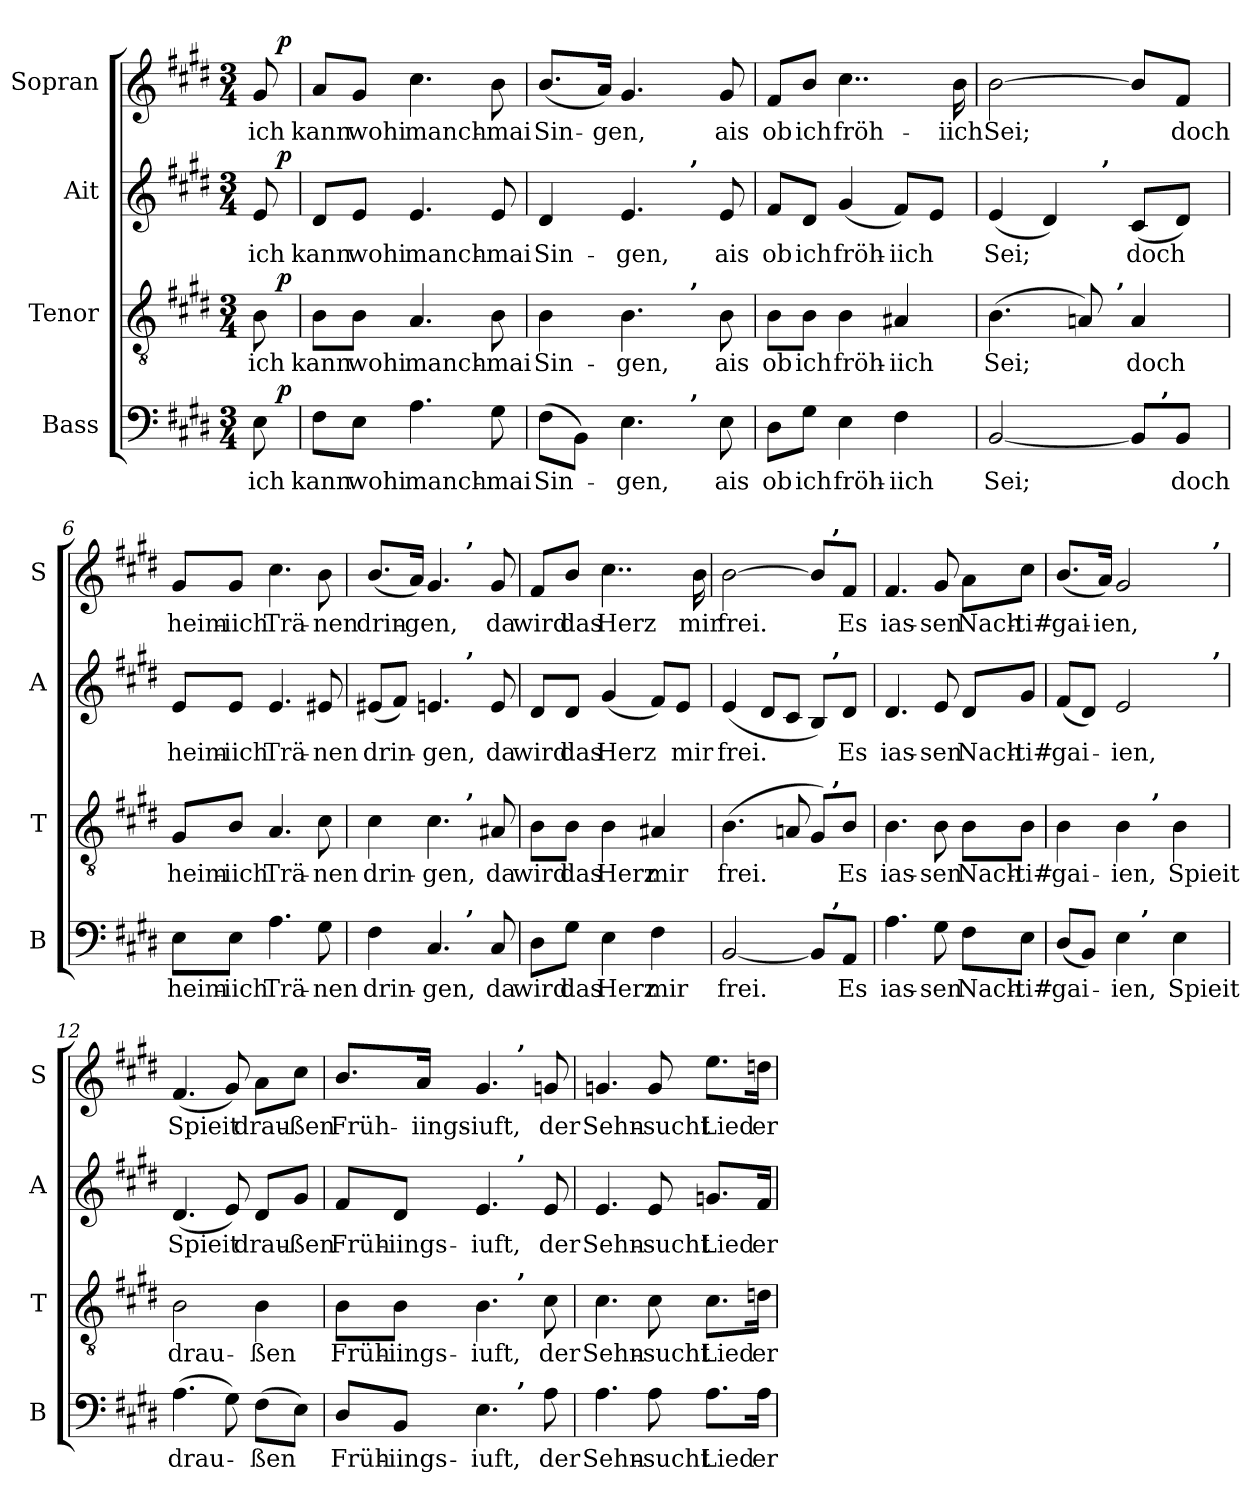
**kern	**text	**dynam	**kern	**text	**dynam	**kern	**text	**dynam	**kern	**text	**dynam
*part4	*part4	*part4	*part3	*part3	*part3	*part2	*part2	*part2	*part1	*part1	*part1
*staff4	*staff4	*staff4	*staff3	*staff3	*staff3	*staff2	*staff2	*staff2	*staff1	*staff1	*staff1
*I"Bass	*	*	*I"Tenor	*	*	*I"Ait	*	*	*I"Sopran	*	*
*I'B	*	*	*I'T	*	*	*I'A	*	*	*I'S	*	*
*clefF4	*	*	*clefGv2	*	*	*clefG2	*	*	*clefG2	*	*
*k[f#c#g#d#]	*	*	*k[f#c#g#d#]	*	*	*k[f#c#g#d#]	*	*	*k[f#c#g#d#]	*	*
*E:	*	*	*E:	*	*	*E:	*	*	*E:	*	*
*M3/4	*	*	*M3/4	*	*	*M3/4	*	*	*M3/4	*	*
=1	=1	=1	=1	=1	=1	=1	=1	=1	=1	=1	=1
!	!	!	!	!	!	!	!	!	!LO:TX:a:B:t=Sehr langsam	!	!
!	!LO:LY:b	!	!	!LO:LY:b	!	!	!LO:LY:b	!	!	!LO:LY:b	!
*^	*	*	*^	*	*	*^	*	*	*^	*	*
8E\	16ryy	ich	.	8B\	16ryy	ich	.	8e/	16ryy	ich	.	8g#/	16ryy	ich	.
!	!	!	!LO:DY:a	!	!	!	!LO:DY:a	!	!	!	!LO:DY:a	!	!	!	!LO:DY:a
.	16ryy	.	p	.	16ryy	.	p	.	16ryy	.	p	.	16ryy	.	p
=2	=2	=2	=2	=2	=2	=2	=2	=2	=2	=2	=2	=2	=2	=2	=2
!	!	!LO:LY:b	!	!	!	!LO:LY:b	!	!	!	!LO:LY:b	!	!	!	!LO:LY:b	!
*v	*v	*	*	*	*	*	*	*v	*v	*	*	*v	*v	*	*
*	*	*	*v	*v	*	*	*	*	*	*	*	*
8F#\L	kann	.	8B\L	kann	.	8d#/L	kann	.	8a/L	kann	.
!	!LO:LY:b	!	!	!LO:LY:b	!	!	!LO:LY:b	!	!	!LO:LY:b	!
8E\J	wohi	.	8B\J	wohi	.	8e/J	wohi	.	8g#/J	wohi	.
!	!LO:LY:b	!	!	!LO:LY:b	!	!	!LO:LY:b	!	!	!LO:LY:b	!
4.A\	manch-	.	4.A/	manch-	.	4.e/	manch-	.	4.cc#\	manch-	.
!	!LO:LY:b:rj	!	!	!LO:LY:b:rj	!	!	!LO:LY:b:rj	!	!	!LO:LY:b:rj	!
8G#\	-mai	.	8B\	-mai	.	8e/	-mai	.	8b\	-mai	.
=3	=3	=3	=3	=3	=3	=3	=3	=3	=3	=3	=3
!	!LO:LY:b	!	!	!LO:LY:b	!	!	!LO:LY:b	!	!	!LO:LY:b	!
*^	*	*	*^	*	*	*^	*	*	*	*	*
(>8F#\L	2ryy	Sin-	.	4B\	2ryy	Sin-	.	4d#/	2ryy	Sin-	.	(<8.b/L	Sin-	.
8BB\J)	.	.	.	.	.	.	.	.	.	.	.	.	.	.
!	!	!	!	!	!	!	!	!	!	!	!	!	!LO:LY:b	!
.	.	.	.	.	.	.	.	.	.	.	.	16a/Jk)	-gen,	.
!	!	!LO:LY:b	!	!	!	!LO:LY:b	!	!	!	!LO:LY:b	!	!	!	!
4.E\	.	-gen,	.	4.B\	.	-gen,	.	4.e/	.	-gen,	.	4.g#/	.	.
.	32ryy	.	.	.	32ryy	.	.	.	32ryy	.	.	.	.	.
!	!	!	!	!	!	!	!	!	!LO:TX:a:B:t=,	!	!	!	!	!
!	!	!	!	!	!LO:TX:a:B:t=,	!	!	!	!	!	!	!	!	!
!	!LO:TX:a:B:t=,	!	!	!	!	!	!	!	!	!	!	!	!	!
.	8..ryy	.	.	.	8..ryy	.	.	.	8..ryy	.	.	.	.	.
!	!	!LO:LY:b	!	!	!	!LO:LY:b	!	!	!	!LO:LY:b	!	!	!LO:LY:b	!
8E\	.	ais	.	8B\	.	ais	.	8e/	.	ais	.	8g#/	ais	.
=4	=4	=4	=4	=4	=4	=4	=4	=4	=4	=4	=4	=4	=4	=4
!	!	!LO:LY:b	!	!	!	!LO:LY:b	!	!	!	!LO:LY:b	!	!	!LO:LY:b	!
*v	*v	*	*	*	*	*	*	*v	*v	*	*	*	*	*
*	*	*	*v	*v	*	*	*	*	*	*	*	*
8D#\L	ob	.	8B\L	ob	.	8f#/L	ob	.	8f#/L	ob	.
!	!LO:LY:b	!	!	!LO:LY:b	!	!	!LO:LY:b	!	!	!LO:LY:b	!
8G#\J	ich	.	8B\J	ich	.	8d#/J	ich	.	8b/J	ich	.
!	!LO:LY:b	!	!	!LO:LY:b	!	!	!LO:LY:b	!	!	!LO:LY:b	!
4E\	fröh-	.	4B\	fröh-	.	(<4g#/	fröh-	.	4..cc#\	fröh-	.
!	!LO:LY:b:rj	!	!	!LO:LY:b:rj	!	!	!LO:LY:b	!	!	!	!
4F#\	-iich	.	4A#X/	-iich	.	8f#/L)	-iich	.	.	.	.
.	.	.	.	.	.	8e/J	.	.	.	.	.
!	!	!	!	!	!	!	!	!	!	!LO:LY:b	!
.	.	.	.	.	.	.	.	.	16b\	-iich	.
=5	=5	=5	=5	=5	=5	=5	=5	=5	=5	=5	=5
!	!LO:LY:b	!	!	!LO:LY:b	!	!	!LO:LY:b	!	!	!LO:LY:b	!
*^	*	*	*^	*	*	*^	*	*	*	*	*
[<2BB/	2ryy	Sei;	.	(<4.B\	4...ryy	Sei;	.	(<4e/	4..ryy	Sei;	.	[>2b\	Sei;	.
.	.	.	.	.	.	.	.	4d#/)	.	.	.	.	.	.
.	.	.	.	8An/)	.	.	.	.	.	.	.	.	.	.
!	!	!	!	!	!	!	!	!	!LO:TX:a:B:t=,	!	!	!	!	!
.	.	.	.	.	.	.	.	.	4ryy	.	.	.	.	.
!	!	!	!	!	!LO:TX:a:B:t=,	!	!	!	!	!	!	!	!	!
.	.	.	.	.	4ryy	.	.	.	.	.	.	.	.	.
!	!	!	!	!	!	!LO:LY:b	!	!	!	!LO:LY:b	!	!	!	!
8BB/L]	16.ryy	.	.	4A/	.	doch	.	(<8c#/L	.	doch	.	8b/L]	.	.
!	!LO:TX:a:B:t=,	!	!	!	!	!	!	!	!	!	!	!	!	!
.	8ryy	.	.	.	.	.	.	.	.	.	.	.	.	.
!	!	!LO:LY:b	!	!	!	!	!	!	!	!	!	!	!LO:LY:b	!
8BB/J	.	doch	.	.	.	.	.	8d#/J)	.	.	.	8f#/J	doch	.
.	.	.	.	.	.	.	.	.	16ryy	.	.	.	.	.
.	32ryy	.	.	.	32ryy	.	.	.	.	.	.	.	.	.
!!LO:LB:g=z
=6	=6	=6	=6	=6	=6	=6	=6	=6	=6	=6	=6	=6	=6	=6
!	!	!LO:LY:b	!	!	!	!LO:LY:b	!	!	!	!LO:LY:b	!	!	!LO:LY:b	!
*v	*v	*	*	*	*	*	*	*v	*v	*	*	*	*	*
*	*	*	*v	*v	*	*	*	*	*	*	*	*
8E\L	heim-	.	8G#/L	heim-	.	8e/L	heim-	.	8g#/L	heim-	.
!	!LO:LY:b:rj	!	!	!LO:LY:b:rj	!	!	!LO:LY:b:rj	!	!	!LO:LY:b:rj	!
8E\J	-iich	.	8B/J	-iich	.	8e/J	-iich	.	8g#/J	-iich	.
!	!LO:LY:b	!	!	!LO:LY:b	!	!	!LO:LY:b	!	!	!LO:LY:b	!
4.A\	Trä-	.	4.A/	Trä-	.	4.e/	Trä-	.	4.cc#\	Trä-	.
!	!LO:LY:b:rj	!	!	!LO:LY:b:rj	!	!	!LO:LY:b:rj	!	!	!LO:LY:b:rj	!
8G#\	-nen	.	8c#\	-nen	.	8e#X/	-nen	.	8b\	-nen	.
=7	=7	=7	=7	=7	=7	=7	=7	=7	=7	=7	=7
!	!LO:LY:b	!	!	!LO:LY:b	!	!	!LO:LY:b	!	!	!LO:LY:b	!
*^	*	*	*^	*	*	*^	*	*	*^	*	*
4F#\	2ryy	drin-	.	4c#\	2ryy	drin-	.	(<8e#X/L	2ryy	drin-	.	(<8.b/L	2ryy	drin-	.
.	.	.	.	.	.	.	.	8f#/J)	.	.	.	.	.	.	.
!	!	!	!	!	!	!	!	!	!	!	!	!	!	!LO:LY:b	!
.	.	.	.	.	.	.	.	.	.	.	.	16a/Jk)	.	-gen,	.
!	!	!LO:LY:b	!	!	!	!LO:LY:b	!	!	!	!LO:LY:b	!	!	!	!	!
4.C#/	.	-gen,	.	4.c#\	.	-gen,	.	4.en/	.	-gen,	.	4.g#/	.	.	.
!	!	!	!	!	!	!	!	!	!	!	!	!	!LO:TX:a:B:t=,	!	!
!	!	!	!	!	!	!	!	!	!LO:TX:a:B:t=,	!	!	!	!	!	!
!	!	!	!	!	!LO:TX:a:B:t=,	!	!	!	!	!	!	!	!	!	!
!	!LO:TX:a:B:t=,	!	!	!	!	!	!	!	!	!	!	!	!	!	!
.	4ryy	.	.	.	4ryy	.	.	.	4ryy	.	.	.	4ryy	.	.
!	!	!LO:LY:b	!	!	!	!LO:LY:b	!	!	!	!LO:LY:b	!	!	!	!LO:LY:b	!
8C#/	.	da	.	8A#X/	.	da	.	8e/	.	da	.	8g#/	.	da	.
=8	=8	=8	=8	=8	=8	=8	=8	=8	=8	=8	=8	=8	=8	=8	=8
!	!	!LO:LY:b	!	!	!	!LO:LY:b	!	!	!	!LO:LY:b	!	!	!	!LO:LY:b	!
*v	*v	*	*	*	*	*	*	*v	*v	*	*	*v	*v	*	*
*	*	*	*v	*v	*	*	*	*	*	*	*	*
8D#\L	wird	.	8B\L	wird	.	8d#/L	wird	.	8f#/L	wird	.
!	!LO:LY:b	!	!	!LO:LY:b	!	!	!LO:LY:b	!	!	!LO:LY:b	!
8G#\J	das	.	8B\J	das	.	8d#/J	das	.	8b/J	das	.
!	!LO:LY:b	!	!	!LO:LY:b	!	!	!LO:LY:b	!	!	!LO:LY:b	!
4E\	Herz	.	4B\	Herz	.	(<4g#/	Herz	.	4..cc#\	Herz	.
!	!LO:LY:b	!	!	!LO:LY:b	!	!	!	!	!	!	!
4F#\	mir	.	4A#X/	mir	.	8f#/L)	.	.	.	.	.
!	!	!	!	!	!	!	!LO:LY:b	!	!	!	!
.	.	.	.	.	.	8e/J	mir	.	.	.	.
!	!	!	!	!	!	!	!	!	!	!LO:LY:b	!
.	.	.	.	.	.	.	.	.	16b\	mir	.
=9	=9	=9	=9	=9	=9	=9	=9	=9	=9	=9	=9
!	!LO:LY:b	!	!	!LO:LY:b	!	!	!LO:LY:b	!	!	!LO:LY:b	!
*^	*	*	*^	*	*	*^	*	*	*^	*	*
[<2BB/	2ryy	frei.	.	(<4.B\	2ryy	frei.	.	(<4e/	2ryy	frei.	.	[>2b\	2ryy	frei.	.
.	.	.	.	.	.	.	.	8d#/L	.	.	.	.	.	.	.
.	.	.	.	8An/	.	.	.	8c#/J	.	.	.	.	.	.	.
8BB/L]	16.ryy	.	.	8G#/L)	16.ryy	.	.	8B/L)	16.ryy	.	.	8b/L]	16.ryy	.	.
!	!	!	!	!	!	!	!	!	!	!	!	!	!LO:TX:a:B:t=,	!	!
!	!	!	!	!	!	!	!	!	!LO:TX:a:B:t=,	!	!	!	!	!	!
!	!	!	!	!	!LO:TX:a:B:t=,	!	!	!	!	!	!	!	!	!	!
!	!LO:TX:a:B:t=,	!	!	!	!	!	!	!	!	!	!	!	!	!	!
.	8ryy	.	.	.	8ryy	.	.	.	8ryy	.	.	.	8ryy	.	.
!	!	!LO:LY:b	!	!	!	!LO:LY:b	!	!	!	!LO:LY:b	!	!	!	!LO:LY:b	!
8AA/J	.	Es	.	8B/J	.	Es	.	8d#/J	.	Es	.	8f#/J	.	Es	.
.	32ryy	.	.	.	32ryy	.	.	.	32ryy	.	.	.	32ryy	.	.
=10	=10	=10	=10	=10	=10	=10	=10	=10	=10	=10	=10	=10	=10	=10	=10
!	!	!LO:LY:b	!	!	!	!LO:LY:b	!	!	!	!LO:LY:b	!	!	!	!LO:LY:b	!
*v	*v	*	*	*	*	*	*	*v	*v	*	*	*v	*v	*	*
*	*	*	*v	*v	*	*	*	*	*	*	*	*
4.A\	ias-	.	4.B\	ias-	.	4.d#/	ias-	.	4.f#/	ias-	.
!	!LO:LY:b	!	!	!LO:LY:b	!	!	!LO:LY:b	!	!	!LO:LY:b	!
8G#\	-sen	.	8B\	-sen	.	8e/	-sen	.	8g#/	-sen	.
!	!LO:LY:b	!	!	!LO:LY:b	!	!	!LO:LY:b	!	!	!LO:LY:b	!
8F#\L	Nach-	.	8B\L	Nach-	.	8d#/L	Nach-	.	8a\L	Nach-	.
!	!LO:LY:b:rj	!	!	!LO:LY:b:rj	!	!	!LO:LY:b:rj	!	!	!LO:LY:b:rj	!
8E\J	-ti#-	.	8B\J	-ti#-	.	8g#/J	-ti#-	.	8cc#\J	-ti#-	.
!!LO:LB:g=z
=11	=11	=11	=11	=11	=11	=11	=11	=11	=11	=11	=11
!	!LO:LY:b	!	!	!LO:LY:b	!	!	!LO:LY:b	!	!	!LO:LY:b	!
*^	*	*	*^	*	*	*^	*	*	*^	*	*
(<8D#/L	4.ryy	-gai-	.	4B\	4ryy	-gai-	.	(<8f#/L	2ryy	-gai-	.	(<8.b/L	2ryy	-gai-	.
8BB/J)	.	.	.	.	.	.	.	8d#/J)	.	.	.	.	.	.	.
!	!	!	!	!	!	!	!	!	!	!	!	!	!	!LO:LY:b	!
.	.	.	.	.	.	.	.	.	.	.	.	16a/Jk)	.	-ien,	.
!	!	!LO:LY:b	!	!	!	!LO:LY:b	!	!	!	!LO:LY:b	!	!	!	!	!
4E\	.	-ien,	.	4B\	8ryy	-ien,	.	2e/	.	-ien,	.	2g#/	.	.	.
!	!LO:TX:a:B:t=,	!	!	!	!	!	!	!	!	!	!	!	!	!	!
.	4.ryy	.	.	.	32ryy	.	.	.	.	.	.	.	.	.	.
!	!	!	!	!	!LO:TX:a:B:t=,	!	!	!	!	!	!	!	!	!	!
.	.	.	.	.	4ryy	.	.	.	.	.	.	.	.	.	.
!	!	!LO:LY:b	!	!	!	!LO:LY:b	!	!	!	!	!	!	!	!	!
4E\	.	Spieit	.	4B\	.	Spieit	.	.	8.ryy	.	.	.	8.ryy	.	.
.	.	.	.	.	16.ryy	.	.	.	.	.	.	.	.	.	.
!	!	!	!	!	!	!	!	!	!	!	!	!	!LO:TX:a:B:t=,	!	!
!	!	!	!	!	!	!	!	!	!LO:TX:a:B:t=,	!	!	!	!	!	!
.	.	.	.	.	.	.	.	.	16ryy	.	.	.	16ryy	.	.
=12	=12	=12	=12	=12	=12	=12	=12	=12	=12	=12	=12	=12	=12	=12	=12
!	!	!LO:LY:b	!	!	!	!LO:LY:b	!	!	!	!LO:LY:b	!	!	!	!LO:LY:b	!
*v	*v	*	*	*	*	*	*	*v	*v	*	*	*v	*v	*	*
*	*	*	*v	*v	*	*	*	*	*	*	*	*
(>4.A\	drau-	.	2B\	drau-	.	(<4.d#/	Spieit	.	(<4.f#/	Spieit	.
8G#\)	.	.	.	.	.	8e/)	.	.	8g#/)	.	.
!	!LO:LY:b	!	!	!LO:LY:b	!	!	!LO:LY:b	!	!	!LO:LY:b	!
(>8F#\L	-ßen	.	4B\	-ßen	.	8d#/L	drau-	.	8a\L	drau-	.
!	!	!	!	!	!	!	!LO:LY:b:rj	!	!	!LO:LY:b:rj	!
8E\J)	.	.	.	.	.	8g#/J	-ßen	.	8cc#\J	-ßen	.
=13	=13	=13	=13	=13	=13	=13	=13	=13	=13	=13	=13
!	!LO:LY:b	!	!	!LO:LY:b	!	!	!LO:LY:b	!	!	!LO:LY:b	!
*^	*	*	*^	*	*	*^	*	*	*^	*	*
8D#/L	2ryy	Früh-	.	8B\L	2ryy	Früh-	.	8f#/L	2ryy	Früh-	.	8.b/L	2ryy	Früh-	.
!	!	!LO:LY:b:rj	!	!	!	!LO:LY:b:rj	!	!	!	!LO:LY:b:rj	!	!	!	!	!
8BB/J	.	-iings-	.	8B\J	.	-iings-	.	8d#/J	.	-iings-	.	.	.	.	.
!	!	!	!	!	!	!	!	!	!	!	!	!	!	!LO:LY:b	!
.	.	.	.	.	.	.	.	.	.	.	.	16a/Jk	.	-iings-	.
!	!	!LO:LY:b	!	!	!	!LO:LY:b	!	!	!	!LO:LY:b	!	!	!	!LO:LY:b:rj	!
4.E\	.	-iuft,	.	4.B\	.	-iuft,	.	4.e/	.	-iuft,	.	4.g#/	.	-iuft,	.
!	!	!	!	!	!	!	!	!	!	!	!	!	!LO:TX:a:B:t=,	!	!
!	!	!	!	!	!	!	!	!	!LO:TX:a:B:t=,	!	!	!	!	!	!
!	!	!	!	!	!LO:TX:a:B:t=,	!	!	!	!	!	!	!	!	!	!
!	!LO:TX:a:B:t=,	!	!	!	!	!	!	!	!	!	!	!	!	!	!
.	4ryy	.	.	.	4ryy	.	.	.	4ryy	.	.	.	4ryy	.	.
!	!	!LO:LY:b	!	!	!	!LO:LY:b	!	!	!	!LO:LY:b	!	!	!	!LO:LY:b	!
8A\	.	der	.	8c#\	.	der	.	8e/	.	der	.	8gn/	.	der	.
=14	=14	=14	=14	=14	=14	=14	=14	=14	=14	=14	=14	=14	=14	=14	=14
!	!	!LO:LY:b	!	!	!	!LO:LY:b	!	!	!	!LO:LY:b	!	!	!	!LO:LY:b	!
*v	*v	*	*	*	*	*	*	*v	*v	*	*	*v	*v	*	*
*	*	*	*v	*v	*	*	*	*	*	*	*	*
4.A\	Sehn-	.	4.c#\	Sehn-	.	4.e/	Sehn-	.	4.gn/	Sehn-	.
!	!LO:LY:b:rj	!	!	!LO:LY:b:rj	!	!	!LO:LY:b:rj	!	!	!LO:LY:b:rj	!
8A\	-sucht	.	8c#\	-sucht	.	8e/	-sucht	.	8g/	-sucht	.
!	!LO:LY:b	!	!	!LO:LY:b	!	!	!LO:LY:b	!	!	!LO:LY:b	!
8.A\L	Lied	.	8.c#\L	Lied	.	8.gn/L	Lied	.	8.ee\L	Lied	.
!	!LO:LY:b	!	!	!LO:LY:b	!	!	!LO:LY:b	!	!	!LO:LY:b	!
16A\Jk	er-	.	16dn\Jk	er-	.	16f#/Jk	er-	.	16ddn\Jk	er-	.
=	=	=	=	=	=	=	=	=	=	=	=
*-	*-	*-	*-	*-	*-	*-	*-	*-	*-	*-	*-
